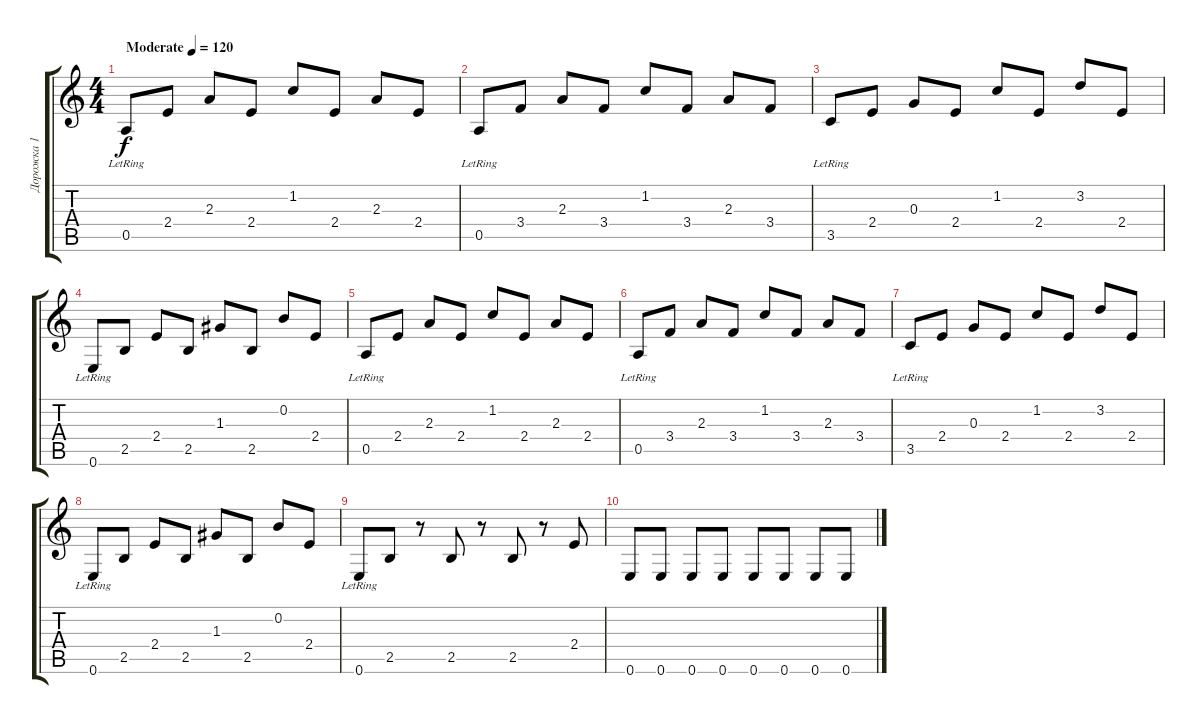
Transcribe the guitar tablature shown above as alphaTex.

\track ("Дорожка 1" "Дорожка 1") {instrument acousticguitarsteel}
\staff {score tabs}
\tuning (E4 B3 G3 D3 A2 E2) {hide}
\ts (4 4)
\tempo (120 "Moderate")
\clef g2
\ks c
0.5{lr}.8{dy f instrument acousticguitarsteel} 2.4.8 2.3.8 2.4.8 1.2.8 2.4.8 2.3.8 2.4.8 |
0.5{lr}.8 3.4.8 2.3.8 3.4.8 1.2.8 3.4.8 2.3.8 3.4.8 |
3.5{lr}.8 2.4.8 0.3.8 2.4.8 1.2.8 2.4.8 3.2.8 2.4.8 |
0.6{lr}.8 2.5.8 2.4.8 2.5.8 1.3.8 2.5.8 0.2.8 2.4.8 |
0.5{lr}.8 2.4.8 2.3.8 2.4.8 1.2.8 2.4.8 2.3.8 2.4.8 |
0.5{lr}.8 3.4.8 2.3.8 3.4.8 1.2.8 3.4.8 2.3.8 3.4.8 |
3.5{lr}.8 2.4.8 0.3.8 2.4.8 1.2.8 2.4.8 3.2.8 2.4.8 |
0.6{lr}.8 2.5.8 2.4.8 2.5.8 1.3.8 2.5.8 0.2.8 2.4.8 |
0.6{lr}.8 2.5.8 r.8 2.5.8 r.8 2.5.8 r.8 2.4.8 |
0.6.8 0.6.8 0.6.8 0.6.8 0.6.8 0.6.8 0.6.8 0.6.8
